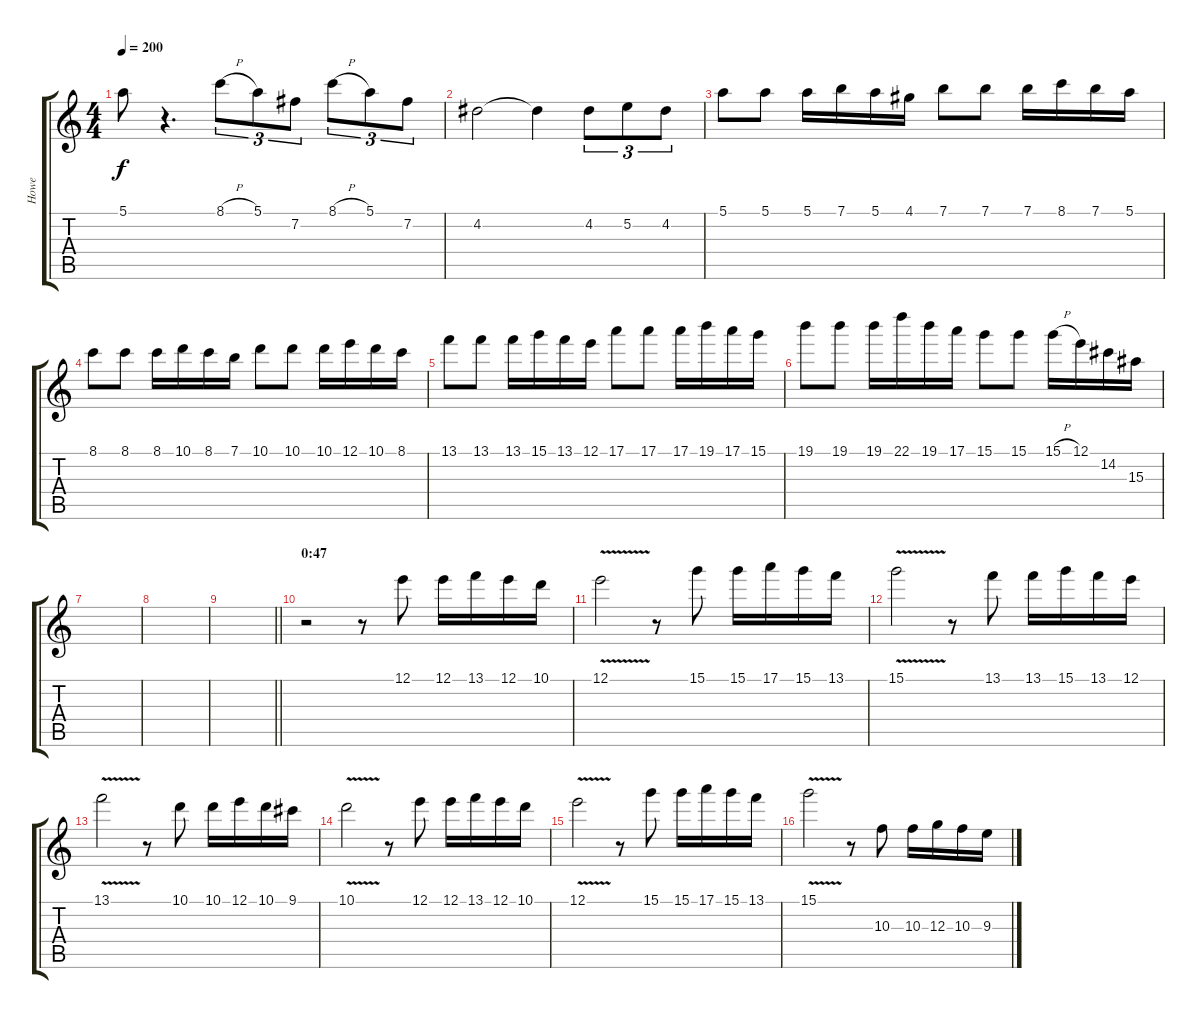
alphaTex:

\track ("Howe" "Howe") {instrument distortionguitar}
\staff {score tabs}
\tuning (E4 B3 G3 D3 A2 E2) {hide}
\ts (4 4)
\tempo 200
\clef g2
\ks c
5.1.8{dy f} r.4{d} 8.1{h}.8{tu (3 2)} 5.1.8{tu (3 2)} 7.2.8{tu (3 2)} 8.1{h}.8{tu (3 2)} 5.1.8{tu (3 2)} 7.2.8{tu (3 2)} |
4.2.2 4.2{t}.4 4.2.8{tu (3 2)} 5.2.8{tu (3 2)} 4.2.8{tu (3 2)} |
5.1.8 5.1.8 5.1.16 7.1.16 5.1.16 4.1.16 7.1.8 7.1.8 7.1.16 8.1.16 7.1.16 5.1.16 |
8.1.8 8.1.8 8.1.16 10.1.16 8.1.16 7.1.16 10.1.8 10.1.8 10.1.16 12.1.16 10.1.16 8.1.16 |
13.1.8 13.1.8 13.1.16 15.1.16 13.1.16 12.1.16 17.1.8 17.1.8 17.1.16 19.1.16 17.1.16 15.1.16 |
19.1.8 19.1.8 19.1.16 22.1.16 19.1.16 17.1.16 15.1.8 15.1.8 15.1{h}.16 12.1.16 14.2.16 15.3.16 |
|
|
\barLineRight lightlight
|
\section ("" "0:47")
r.2 r.8 12.1.8 12.1.16 13.1.16 12.1.16 10.1.16 |
12.1{v}.2 r.8 15.1.8 15.1.16 17.1.16 15.1.16 13.1.16 |
15.1{v}.2 r.8 13.1.8 13.1.16 15.1.16 13.1.16 12.1.16 |
13.1{v}.2 r.8 10.1.8 10.1.16 12.1.16 10.1.16 9.1.16 |
10.1{v}.2 r.8 12.1.8 12.1.16 13.1.16 12.1.16 10.1.16 |
12.1{v}.2 r.8 15.1.8 15.1.16 17.1.16 15.1.16 13.1.16 |
15.1{v}.2 r.8 10.3.8 10.3.16 12.3.16 10.3.16 9.3.16
